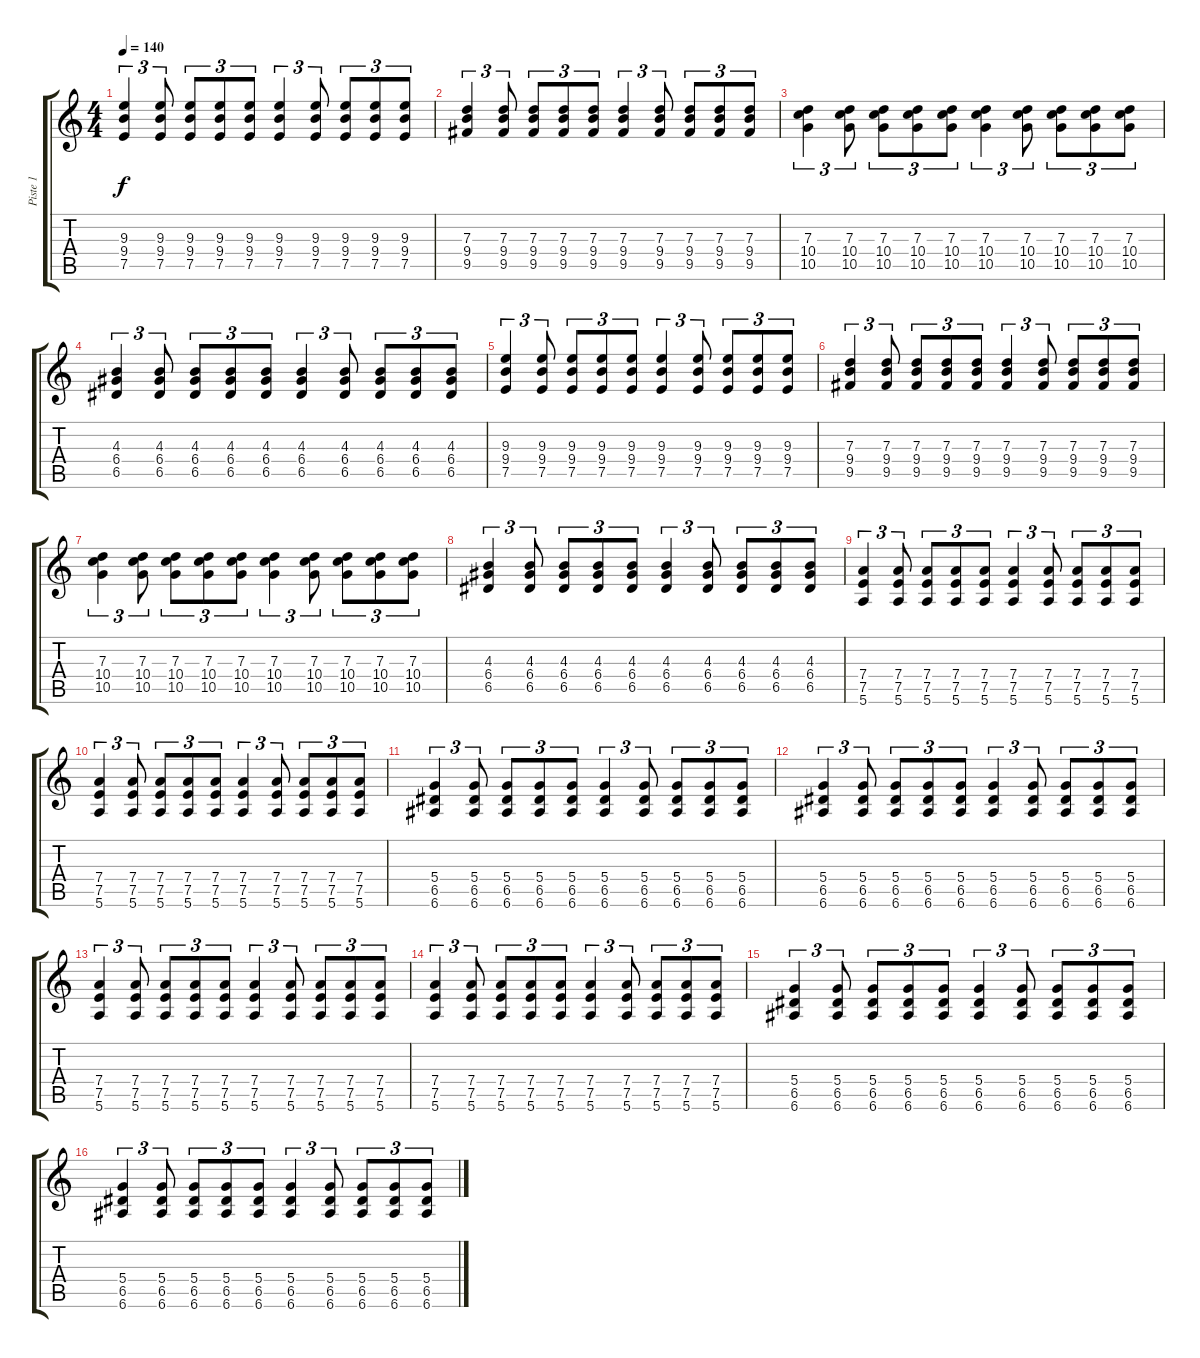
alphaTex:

\track ("Piste 1" "Piste 1") {instrument distortionguitar}
\staff {score tabs}
\tuning (E4 B3 G3 D3 A2 E2) {hide}
\ts (4 4)
\tempo 140
\clef g2
\ks c
(9.3 9.4 7.5).4{tu (3 2) dy f} (9.3 9.4 7.5).8{tu (3 2)} (9.3 9.4 7.5).8{tu (3 2)} (9.3 9.4 7.5).8{tu (3 2)} (9.3 9.4 7.5).8{tu (3 2)} (9.3 9.4 7.5).4{tu (3 2)} (9.3 9.4 7.5).8{tu (3 2)} (9.3 9.4 7.5).8{tu (3 2)} (9.3 9.4 7.5).8{tu (3 2)} (9.3 9.4 7.5).8{tu (3 2)} |
(7.3 9.4 9.5).4{tu (3 2)} (7.3 9.4 9.5).8{tu (3 2)} (7.3 9.4 9.5).8{tu (3 2)} (7.3 9.4 9.5).8{tu (3 2)} (7.3 9.4 9.5).8{tu (3 2)} (7.3 9.4 9.5).4{tu (3 2)} (7.3 9.4 9.5).8{tu (3 2)} (7.3 9.4 9.5).8{tu (3 2)} (7.3 9.4 9.5).8{tu (3 2)} (7.3 9.4 9.5).8{tu (3 2)} |
(7.3 10.4 10.5).4{tu (3 2)} (7.3 10.4 10.5).8{tu (3 2)} (7.3 10.4 10.5).8{tu (3 2)} (7.3 10.4 10.5).8{tu (3 2)} (7.3 10.4 10.5).8{tu (3 2)} (7.3 10.4 10.5).4{tu (3 2)} (7.3 10.4 10.5).8{tu (3 2)} (7.3 10.4 10.5).8{tu (3 2)} (7.3 10.4 10.5).8{tu (3 2)} (7.3 10.4 10.5).8{tu (3 2)} |
(4.3 6.4 6.5).4{tu (3 2)} (4.3 6.4 6.5).8{tu (3 2)} (4.3 6.4 6.5).8{tu (3 2)} (4.3 6.4 6.5).8{tu (3 2)} (4.3 6.4 6.5).8{tu (3 2)} (4.3 6.4 6.5).4{tu (3 2)} (4.3 6.4 6.5).8{tu (3 2)} (4.3 6.4 6.5).8{tu (3 2)} (4.3 6.4 6.5).8{tu (3 2)} (4.3 6.4 6.5).8{tu (3 2)} |
(9.3 9.4 7.5).4{tu (3 2)} (9.3 9.4 7.5).8{tu (3 2)} (9.3 9.4 7.5).8{tu (3 2)} (9.3 9.4 7.5).8{tu (3 2)} (9.3 9.4 7.5).8{tu (3 2)} (9.3 9.4 7.5).4{tu (3 2)} (9.3 9.4 7.5).8{tu (3 2)} (9.3 9.4 7.5).8{tu (3 2)} (9.3 9.4 7.5).8{tu (3 2)} (9.3 9.4 7.5).8{tu (3 2)} |
(7.3 9.4 9.5).4{tu (3 2)} (7.3 9.4 9.5).8{tu (3 2)} (7.3 9.4 9.5).8{tu (3 2)} (7.3 9.4 9.5).8{tu (3 2)} (7.3 9.4 9.5).8{tu (3 2)} (7.3 9.4 9.5).4{tu (3 2)} (7.3 9.4 9.5).8{tu (3 2)} (7.3 9.4 9.5).8{tu (3 2)} (7.3 9.4 9.5).8{tu (3 2)} (7.3 9.4 9.5).8{tu (3 2)} |
(7.3 10.4 10.5).4{tu (3 2)} (7.3 10.4 10.5).8{tu (3 2)} (7.3 10.4 10.5).8{tu (3 2)} (7.3 10.4 10.5).8{tu (3 2)} (7.3 10.4 10.5).8{tu (3 2)} (7.3 10.4 10.5).4{tu (3 2)} (7.3 10.4 10.5).8{tu (3 2)} (7.3 10.4 10.5).8{tu (3 2)} (7.3 10.4 10.5).8{tu (3 2)} (7.3 10.4 10.5).8{tu (3 2)} |
(4.3 6.4 6.5).4{tu (3 2)} (4.3 6.4 6.5).8{tu (3 2)} (4.3 6.4 6.5).8{tu (3 2)} (4.3 6.4 6.5).8{tu (3 2)} (4.3 6.4 6.5).8{tu (3 2)} (4.3 6.4 6.5).4{tu (3 2)} (4.3 6.4 6.5).8{tu (3 2)} (4.3 6.4 6.5).8{tu (3 2)} (4.3 6.4 6.5).8{tu (3 2)} (4.3 6.4 6.5).8{tu (3 2)} |
(7.4 7.5 5.6).4{tu (3 2)} (7.4 7.5 5.6).8{tu (3 2)} (7.4 7.5 5.6).8{tu (3 2)} (7.4 7.5 5.6).8{tu (3 2)} (7.4 7.5 5.6).8{tu (3 2)} (7.4 7.5 5.6).4{tu (3 2)} (7.4 7.5 5.6).8{tu (3 2)} (7.4 7.5 5.6).8{tu (3 2)} (7.4 7.5 5.6).8{tu (3 2)} (7.4 7.5 5.6).8{tu (3 2)} |
(7.4 7.5 5.6).4{tu (3 2)} (7.4 7.5 5.6).8{tu (3 2)} (7.4 7.5 5.6).8{tu (3 2)} (7.4 7.5 5.6).8{tu (3 2)} (7.4 7.5 5.6).8{tu (3 2)} (7.4 7.5 5.6).4{tu (3 2)} (7.4 7.5 5.6).8{tu (3 2)} (7.4 7.5 5.6).8{tu (3 2)} (7.4 7.5 5.6).8{tu (3 2)} (7.4 7.5 5.6).8{tu (3 2)} |
(5.4 6.5 6.6).4{tu (3 2)} (5.4 6.5 6.6).8{tu (3 2)} (5.4 6.5 6.6).8{tu (3 2)} (5.4 6.5 6.6).8{tu (3 2)} (5.4 6.5 6.6).8{tu (3 2)} (5.4 6.5 6.6).4{tu (3 2)} (5.4 6.5 6.6).8{tu (3 2)} (5.4 6.5 6.6).8{tu (3 2)} (5.4 6.5 6.6).8{tu (3 2)} (5.4 6.5 6.6).8{tu (3 2)} |
(5.4 6.5 6.6).4{tu (3 2)} (5.4 6.5 6.6).8{tu (3 2)} (5.4 6.5 6.6).8{tu (3 2)} (5.4 6.5 6.6).8{tu (3 2)} (5.4 6.5 6.6).8{tu (3 2)} (5.4 6.5 6.6).4{tu (3 2)} (5.4 6.5 6.6).8{tu (3 2)} (5.4 6.5 6.6).8{tu (3 2)} (5.4 6.5 6.6).8{tu (3 2)} (5.4 6.5 6.6).8{tu (3 2)} |
(7.4 7.5 5.6).4{tu (3 2)} (7.4 7.5 5.6).8{tu (3 2)} (7.4 7.5 5.6).8{tu (3 2)} (7.4 7.5 5.6).8{tu (3 2)} (7.4 7.5 5.6).8{tu (3 2)} (7.4 7.5 5.6).4{tu (3 2)} (7.4 7.5 5.6).8{tu (3 2)} (7.4 7.5 5.6).8{tu (3 2)} (7.4 7.5 5.6).8{tu (3 2)} (7.4 7.5 5.6).8{tu (3 2)} |
(7.4 7.5 5.6).4{tu (3 2)} (7.4 7.5 5.6).8{tu (3 2)} (7.4 7.5 5.6).8{tu (3 2)} (7.4 7.5 5.6).8{tu (3 2)} (7.4 7.5 5.6).8{tu (3 2)} (7.4 7.5 5.6).4{tu (3 2)} (7.4 7.5 5.6).8{tu (3 2)} (7.4 7.5 5.6).8{tu (3 2)} (7.4 7.5 5.6).8{tu (3 2)} (7.4 7.5 5.6).8{tu (3 2)} |
(5.4 6.5 6.6).4{tu (3 2)} (5.4 6.5 6.6).8{tu (3 2)} (5.4 6.5 6.6).8{tu (3 2)} (5.4 6.5 6.6).8{tu (3 2)} (5.4 6.5 6.6).8{tu (3 2)} (5.4 6.5 6.6).4{tu (3 2)} (5.4 6.5 6.6).8{tu (3 2)} (5.4 6.5 6.6).8{tu (3 2)} (5.4 6.5 6.6).8{tu (3 2)} (5.4 6.5 6.6).8{tu (3 2)} |
(5.4 6.5 6.6).4{tu (3 2)} (5.4 6.5 6.6).8{tu (3 2)} (5.4 6.5 6.6).8{tu (3 2)} (5.4 6.5 6.6).8{tu (3 2)} (5.4 6.5 6.6).8{tu (3 2)} (5.4 6.5 6.6).4{tu (3 2)} (5.4 6.5 6.6).8{tu (3 2)} (5.4 6.5 6.6).8{tu (3 2)} (5.4 6.5 6.6).8{tu (3 2)} (5.4 6.5 6.6).8{tu (3 2)}
